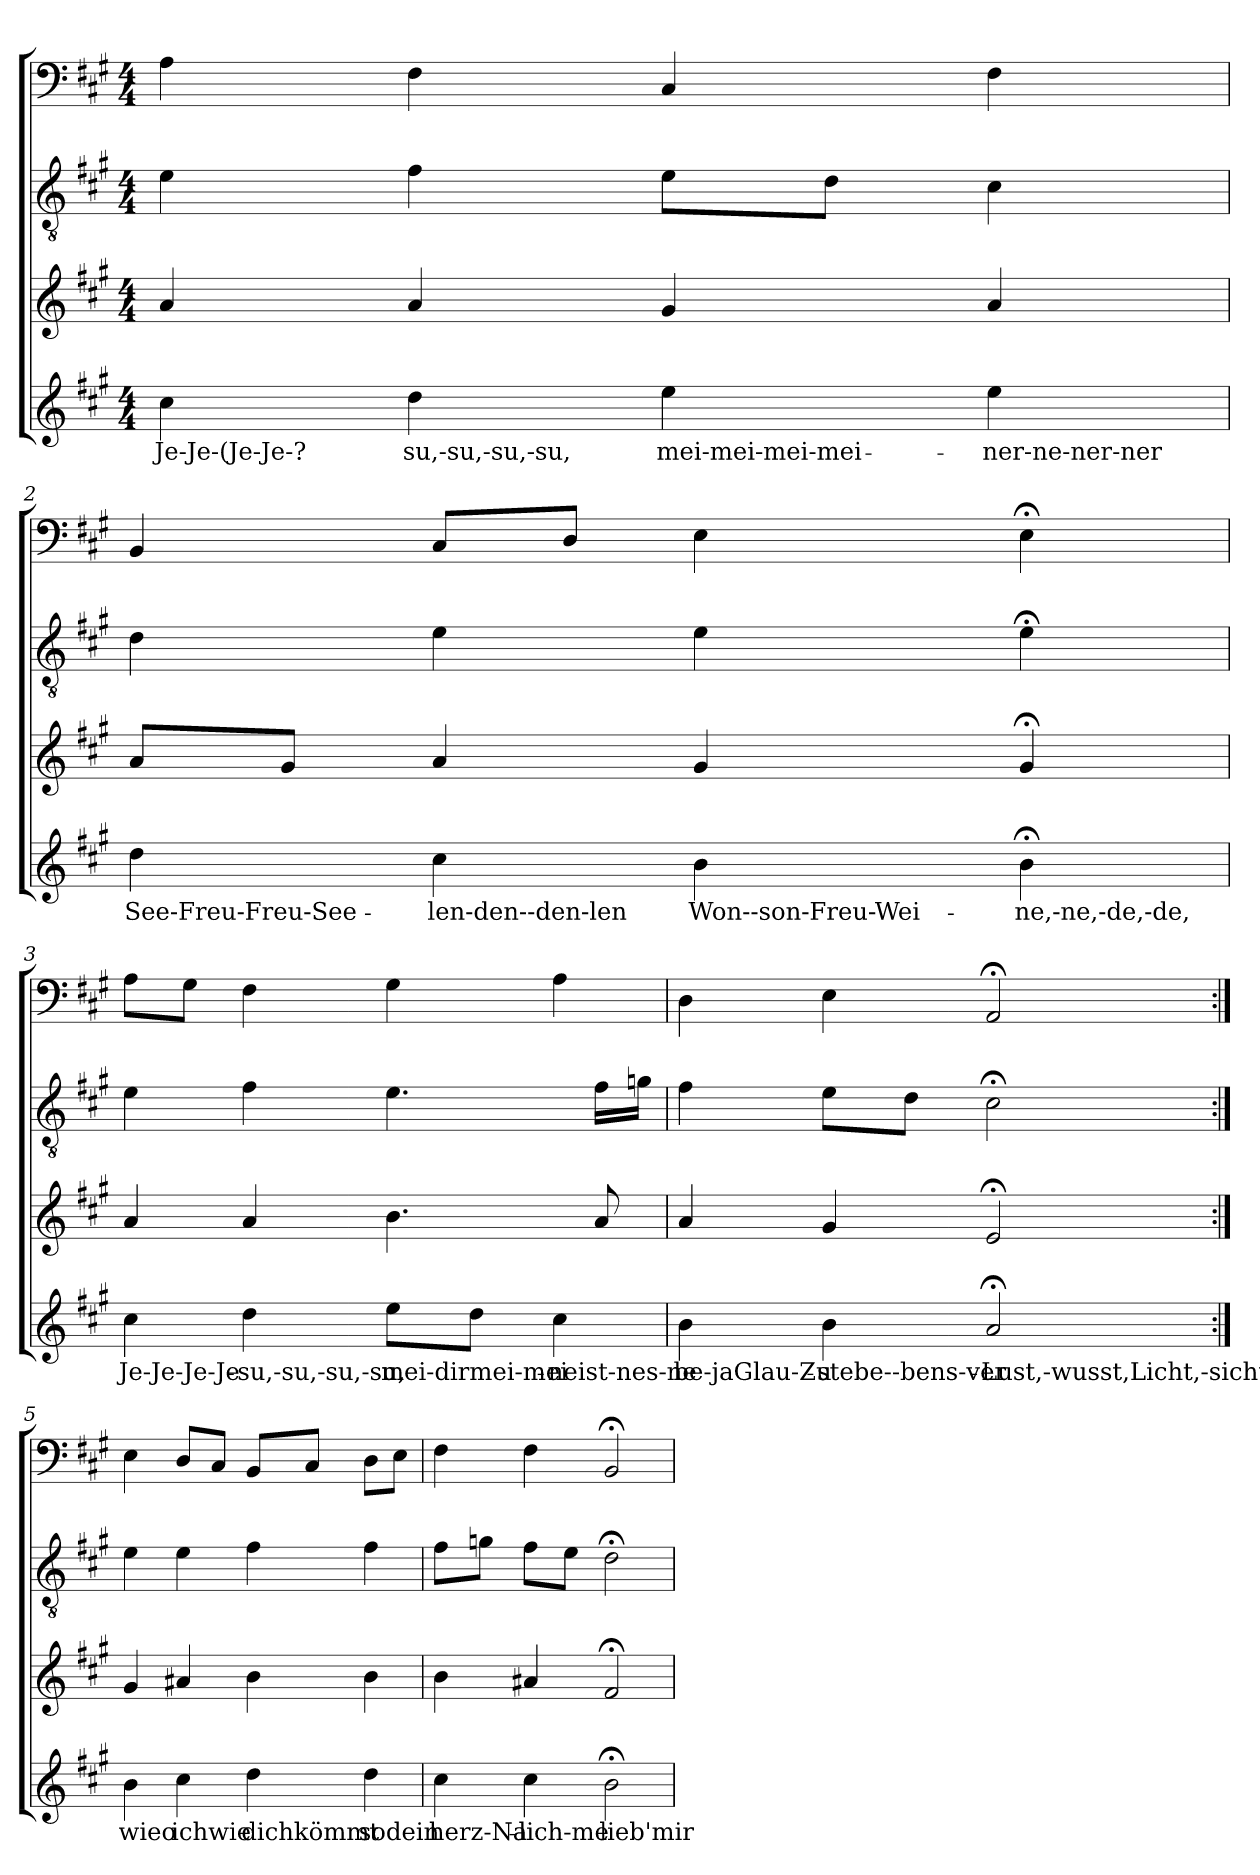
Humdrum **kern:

**kern	**text	**kern	**kern	**kern
*part4	*part4	*part3	*part2	*part1
*staff4	*staff4	*staff3	*staff2	*staff1
*clefG2	*	*clefG2	*clefGv2	*clefF4
*k[f#c#g#]	*	*k[f#c#g#]	*k[f#c#g#]	*k[f#c#g#]
*A:	*	*A:	*A:	*A:
*M4/4	*	*M4/4	*M4/4	*M4/4
=1	=1	=1	=1	=1
4cc#\	Je-Je-(Je-Je-?	4a/	4e\	4A\
4dd\	-su,-su,-su,-su,	4a/	4f#\	4F#\
4ee\	mei-mei-mei-mei-	4g#/	8e\L	4C#/
.	.	.	8d\J	.
4ee\	-ner-ne-ner-ner	4a/	4c#\	4F#\
=2	=2	=2	=2	=2
4dd\	See-Freu-Freu-See-	8a/L	4d\	4BB/
.	.	8g#/J	.	.
4cc#\	-len-den--den-len	4a/	4e\	8C#/L
.	.	.	.	8D/J
4b\	Won--son-Freu-Wei-	4g#/	4e\	4E\
4b;<\	-ne,-ne,-de,-de,	4g#;</	4e;<\	4E;<\
=3	=3	=3	=3	=3
4cc#\	Je-Je-Je-Je-	4a/	4e\	8A\L
.	.	.	.	8G#\J
4dd\	-su,-su,-su,-su,	4a/	4f#\	4F#\
8ee\L	mei-dirmei-mei-	4.b\	4.e\	4G#\
8dd\J	.	.	.	.
4cc#\	-neist-nes-ne	.	.	4A\
.	.	8a/	16f#\LL	.
.	.	.	16gn\JJ	.
=4	=4	=4	=4	=4
4b\	be-jaGlau-Zu-	4a/	4f#\	4D\
4b\	-stebe--bens-ver-	4g#/	8e\L	4E\
.	.	.	8d\J	.
2a;</	Lust,-wusst,Licht,-sicht,	2e;</	2c#;<\	2AA;</
=5:|!	=5:|!	=5:|!	=5:|!	=5:|!
4b\	wieo	4g#/	4e\	4E\
4cc#\	ichwie	4a#X/	4e\	8D/L
.	.	.	.	8C#/J
4dd\	dichkömmt	4b\	4f#\	8BB/L
.	.	.	.	8C#/J
4dd\	sodein	4b\	4f#\	8D\L
.	.	.	.	8E\J
=6	=6	=6	=6	=6
4cc#\	herz-Na-	4b\	8f#\L	4F#\
.	.	.	8gn\J	.
4cc#\	-lich-me	4a#X/	8f#\L	4F#\
.	.	.	8e\J	.
2b;<\	lieb'mir	2f#;</	2d;<\	2BB;</
=	=	=	=	=
*-	*-	*-	*-	*-
